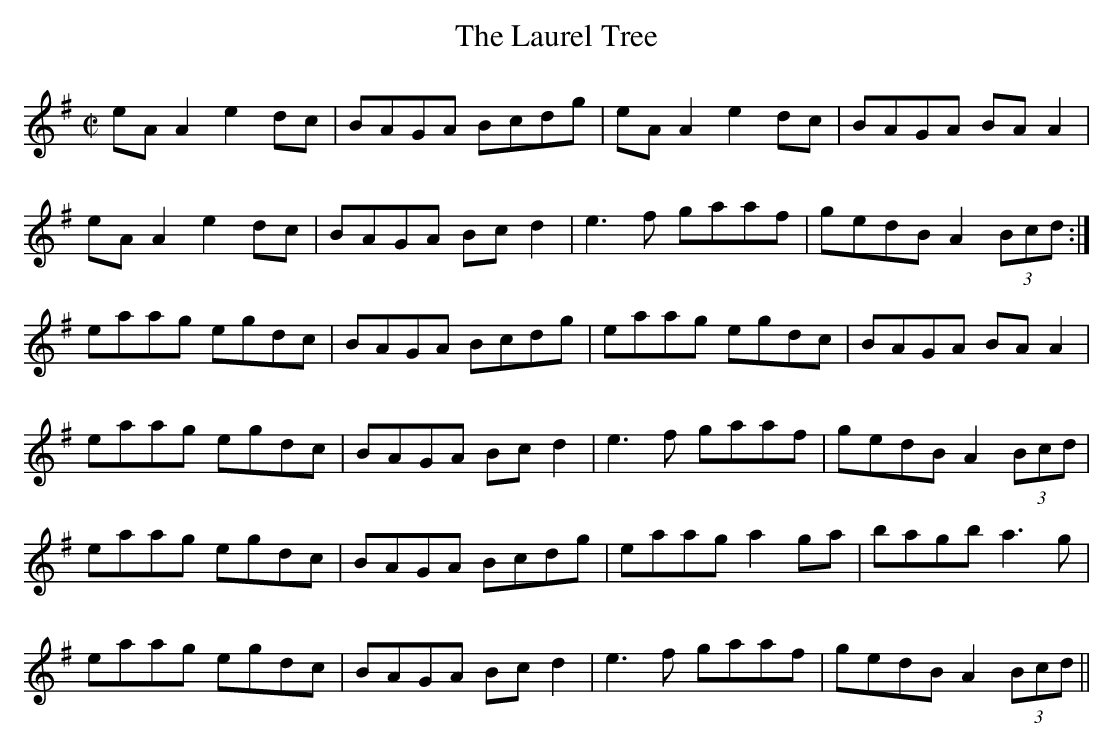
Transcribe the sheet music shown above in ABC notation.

X:1
T:The Laurel Tree
M:C|
K:ADor
eA A2 e2dc|BAGA Bcdg|eA A2 e2dc|BAGA BA A2|
eA A2 e2dc|BAGA Bcd2|e3f gaaf|gedB A2 (3Bcd:|
eaag egdc|BAGA Bcdg|eaag egdc|BAGA BA A2|
eaag egdc|BAGA Bcd2|e3f gaaf|gedB A2 (3Bcd|
eaag egdc|BAGA Bcdg|eaag a2ga|bagb a3g|
eaag egdc|BAGA Bcd2|e3f gaaf|gedB A2 (3Bcd||
